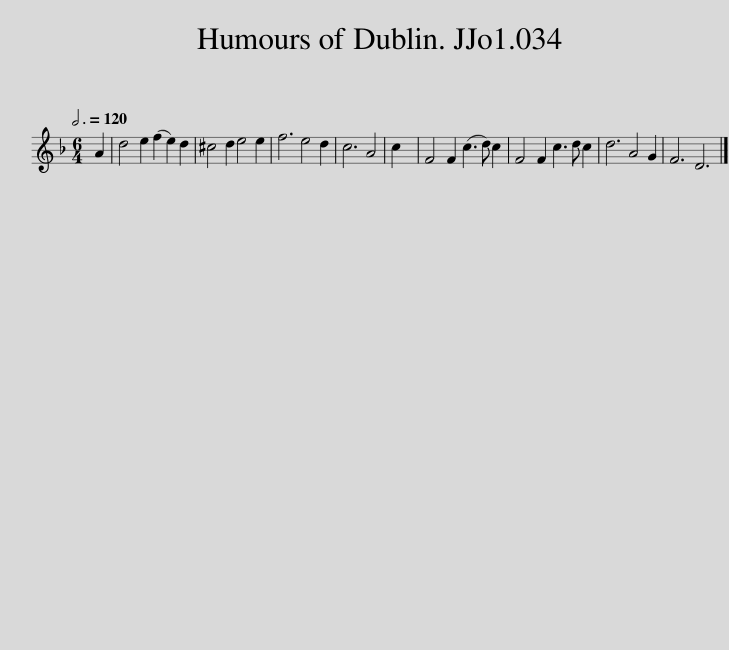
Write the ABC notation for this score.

X:1
L:1/8
Q:3/4=120
M:6/4
I:linebreak $
K:Dmin
V:1 treble
V:1
 A2 | d4 e2 (f2 e2) d2 | ^c4 d2 e4 e2 | f6 e4 d2 | c6 A4 | %5
 c2 | F4 F2 (c3 d) c2 | F4 F2 c3 d c2 | d6 A4 G2 | F6 D6 |] %10
